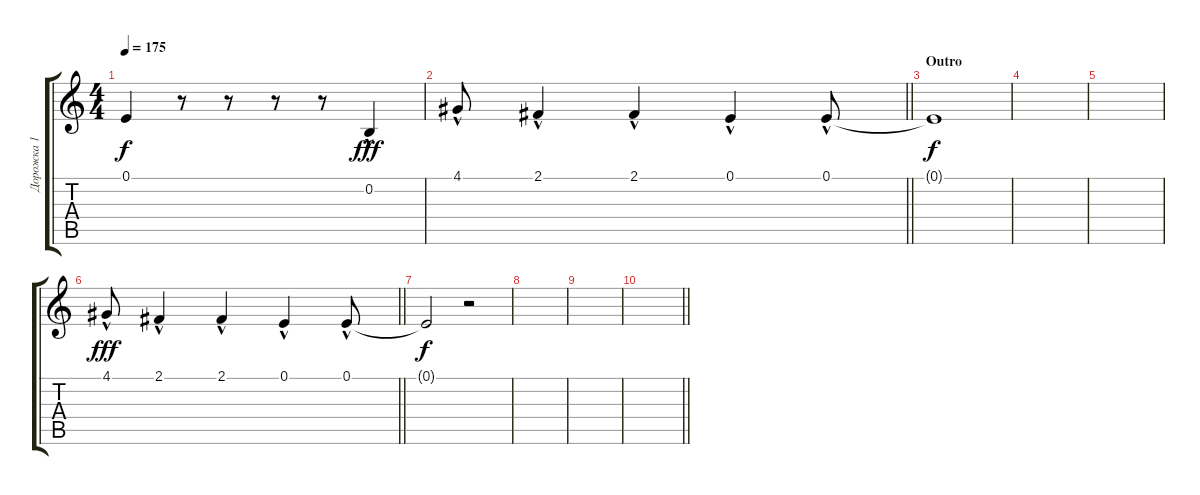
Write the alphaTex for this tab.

\track ("Дорожка 1" "Дорожка 1") {instrument altosax}
\staff {score tabs}
\tuning (E4 B3 G3 D3 A2 E2) {hide}
\ts (4 4)
\tempo 175
\clef g2
\ks c
0.1{t}.4{dy f} r.8 r.8 r.8 r.8 0.2{hac}.4{dy fff} |
\barLineRight lightlight
4.1{hac}.8 2.1{hac}.4 2.1{hac}.4 0.1{hac}.4 0.1{hac}.8 |
\section ("" "Outro")
0.1{t}.1{dy f} |
|
|
\barLineRight lightlight
4.1{hac}.8{dy fff} 2.1{hac}.4 2.1{hac}.4 0.1{hac}.4 0.1{hac}.8 |
0.1{t}.2{dy f} r.2 |
|
|
\barLineRight lightlight
